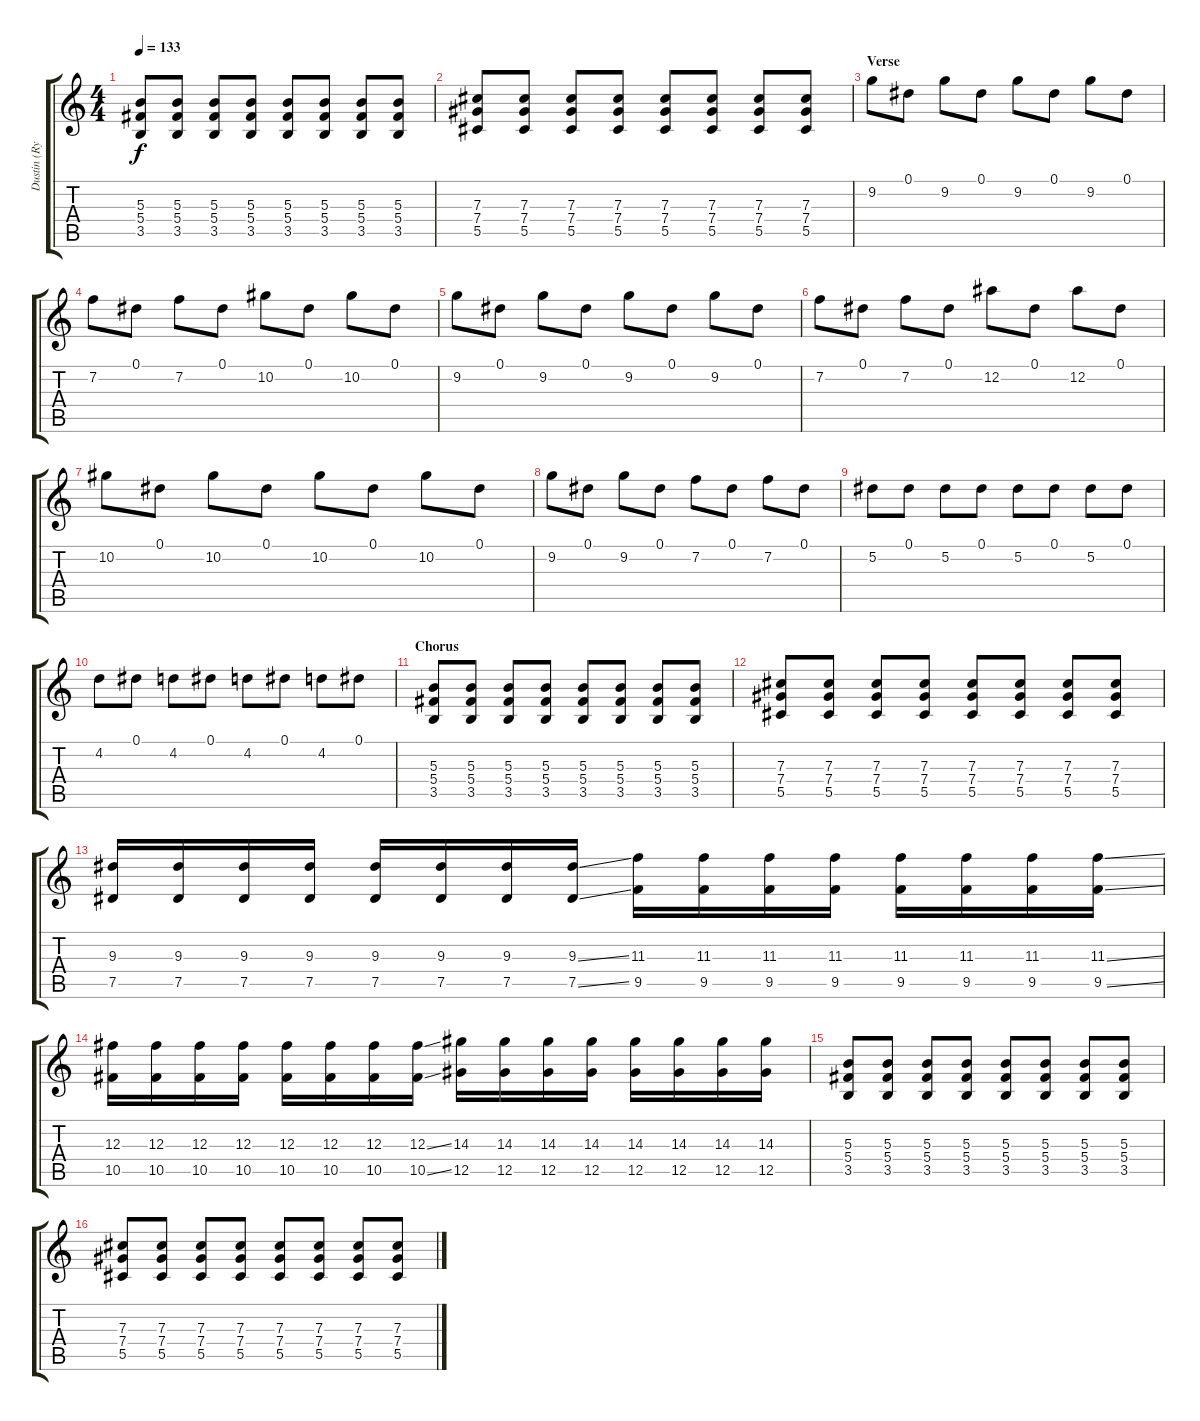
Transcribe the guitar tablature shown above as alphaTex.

\track ("Dustin (Rythm)" "Dustin (Ry") {instrument overdrivenguitar}
\staff {score tabs}
\tuning (Eb4 Bb3 Gb3 Db3 Ab2 Db2) {hide}
\ts (4 4)
\tempo 133
\clef g2
\ks c
(5.3 5.4 3.5).8{dy f volume 12} (5.3 5.4 3.5).8 (5.3 5.4 3.5).8 (5.3 5.4 3.5).8 (5.3 5.4 3.5).8 (5.3 5.4 3.5).8 (5.3 5.4 3.5).8 (5.3 5.4 3.5).8 |
(7.3 7.4 5.5).8 (7.3 7.4 5.5).8 (7.3 7.4 5.5).8 (7.3 7.4 5.5).8 (7.3 7.4 5.5).8 (7.3 7.4 5.5).8 (7.3 7.4 5.5).8 (7.3 7.4 5.5).8 |
\section ("" "Verse")
9.2.8 0.1.8 9.2.8 0.1.8 9.2.8 0.1.8 9.2.8 0.1.8 |
7.2.8 0.1.8 7.2.8 0.1.8 10.2.8 0.1.8 10.2.8 0.1.8 |
9.2.8 0.1.8 9.2.8 0.1.8 9.2.8 0.1.8 9.2.8 0.1.8 |
7.2.8 0.1.8 7.2.8 0.1.8 12.2.8 0.1.8 12.2.8 0.1.8 |
10.2.8 0.1.8 10.2.8 0.1.8 10.2.8 0.1.8 10.2.8 0.1.8 |
9.2.8 0.1.8 9.2.8 0.1.8 7.2.8 0.1.8 7.2.8 0.1.8 |
5.2.8{volume 14 instrument distortionguitar} 0.1.8{volume 12 instrument overdrivenguitar} 5.2.8{volume 14 instrument distortionguitar} 0.1.8{volume 12 instrument overdrivenguitar} 5.2.8{volume 14 instrument distortionguitar} 0.1.8{volume 12 instrument overdrivenguitar} 5.2.8{volume 14 instrument distortionguitar} 0.1.8{volume 12 instrument overdrivenguitar} |
4.2.8 0.1.8 4.2.8 0.1.8 4.2.8 0.1.8 4.2.8 0.1.8 |
\section ("" "Chorus")
(5.3 5.4 3.5).8 (5.3 5.4 3.5).8 (5.3 5.4 3.5).8 (5.3 5.4 3.5).8 (5.3 5.4 3.5).8 (5.3 5.4 3.5).8 (5.3 5.4 3.5).8 (5.3 5.4 3.5).8 |
(7.3 7.4 5.5).8 (7.3 7.4 5.5).8 (7.3 7.4 5.5).8 (7.3 7.4 5.5).8 (7.3 7.4 5.5).8 (7.3 7.4 5.5).8 (7.3 7.4 5.5).8 (7.3 7.4 5.5).8 |
(9.3 7.5).16 (9.3 7.5).16 (9.3 7.5).16 (9.3 7.5).16 (9.3 7.5).16 (9.3 7.5).16 (9.3 7.5).16 (9.3{ss} 7.5{ss}).16 (11.3 9.5).16 (11.3 9.5).16 (11.3 9.5).16 (11.3 9.5).16 (11.3 9.5).16 (11.3 9.5).16 (11.3 9.5).16 (11.3{ss} 9.5{ss}).16 |
(12.3 10.5).16 (12.3 10.5).16 (12.3 10.5).16 (12.3 10.5).16 (12.3 10.5).16 (12.3 10.5).16 (12.3 10.5).16 (12.3{ss} 10.5{ss}).16 (14.3 12.5).16 (14.3 12.5).16 (14.3 12.5).16 (14.3 12.5).16 (14.3 12.5).16 (14.3 12.5).16 (14.3 12.5).16 (14.3 12.5).16 |
(5.3 5.4 3.5).8 (5.3 5.4 3.5).8 (5.3 5.4 3.5).8 (5.3 5.4 3.5).8 (5.3 5.4 3.5).8 (5.3 5.4 3.5).8 (5.3 5.4 3.5).8 (5.3 5.4 3.5).8 |
(7.3 7.4 5.5).8 (7.3 7.4 5.5).8 (7.3 7.4 5.5).8 (7.3 7.4 5.5).8 (7.3 7.4 5.5).8 (7.3 7.4 5.5).8 (7.3 7.4 5.5).8 (7.3 7.4 5.5).8
